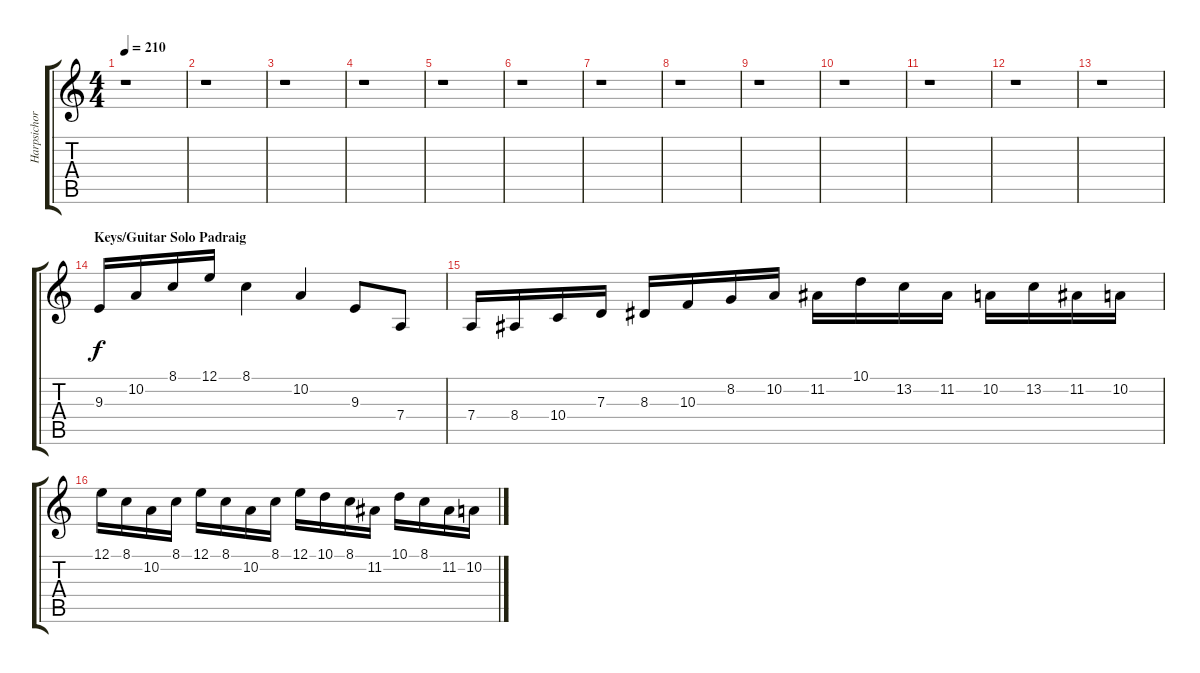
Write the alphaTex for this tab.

\track ("Harpsichord" "Harpsichor") {instrument harpsichord}
\staff {score tabs}
\tuning (E4 B3 G3 D3 A2 E2) {hide}
\ts (4 4)
\tempo 210
\clef g2
\ks c
r.1{dy f} |
r.1 |
r.1 |
r.1 |
r.1 |
r.1 |
r.1 |
r.1 |
r.1 |
r.1 |
r.1 |
r.1 |
r.1 |
\section ("" "Keys/Guitar Solo Padraig")
9.3.16 10.2.16 8.1.16 12.1.16 8.1.4 10.2.4 9.3.8 7.4.8 |
7.4.16 8.4.16 10.4.16 7.3.16 8.3.16 10.3.16 8.2.16 10.2.16 11.2.16 10.1.16 13.2.16 11.2.16 10.2.16 13.2.16 11.2.16 10.2.16 |
12.1.16 8.1.16 10.2.16 8.1.16 12.1.16 8.1.16 10.2.16 8.1.16 12.1.16 10.1.16 8.1.16 11.2.16 10.1.16 8.1.16 11.2.16 10.2.16
